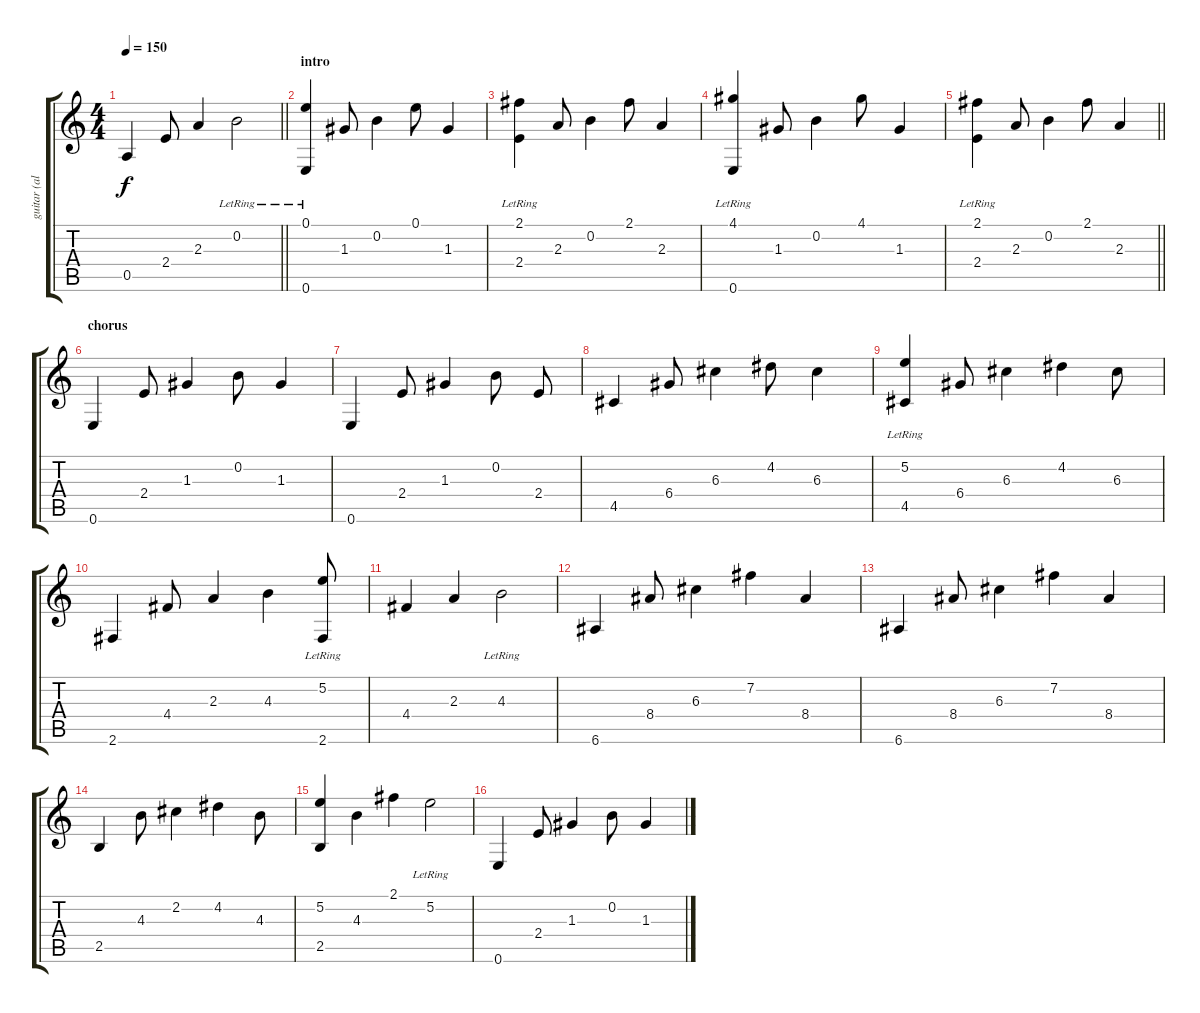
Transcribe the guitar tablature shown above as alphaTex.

\track ("guitar (aldow)" "guitar (al") {instrument acousticguitarsteel}
\staff {score tabs}
\tuning (E4 B3 G3 D3 A2 E2) {hide}
\ts (4 4)
\tempo 150
\clef g2
\barLineRight lightlight
\ks c
0.5.4{dy f} 2.4.8 2.3.4 0.2{lr}.2 |
\section ("" "intro")
(0.1{lr} 0.6).4 1.3.8 0.2.4 0.1.8 1.3.4 |
(2.1{lr} 2.4).4 2.3.8 0.2.4 2.1.8 2.3.4 |
(4.1{lr} 0.6).4 1.3.8 0.2.4 4.1.8 1.3.4 |
\barLineRight lightlight
(2.1{lr} 2.4).4 2.3.8 0.2.4 2.1.8 2.3.4 |
\section ("" "chorus")
0.6.4 2.4.8 1.3.4 0.2.8 1.3.4 |
0.6.4 2.4.8 1.3.4 0.2.8 2.4.8 |
4.5.4 6.4.8 6.3.4 4.2.8 6.3.4 |
(5.2{lr} 4.5).4 6.4.8 6.3.4 4.2.4 6.3.8 |
2.6.4 4.4.8 2.3.4 4.3.4 (5.2{lr} 2.6).8 |
4.4.4 2.3.4 4.3{lr}.2 |
6.6.4 8.4.8 6.3.4 7.2.4 8.4.4 |
6.6.4 8.4.8 6.3.4 7.2.4 8.4.4 |
2.5.4 4.3.8 2.2.4 4.2.4 4.3.8 |
(5.2 2.5).4 4.3.4 2.1.4 5.2{lr}.2 |
0.6.4 2.4.8 1.3.4 0.2.8 1.3.4
